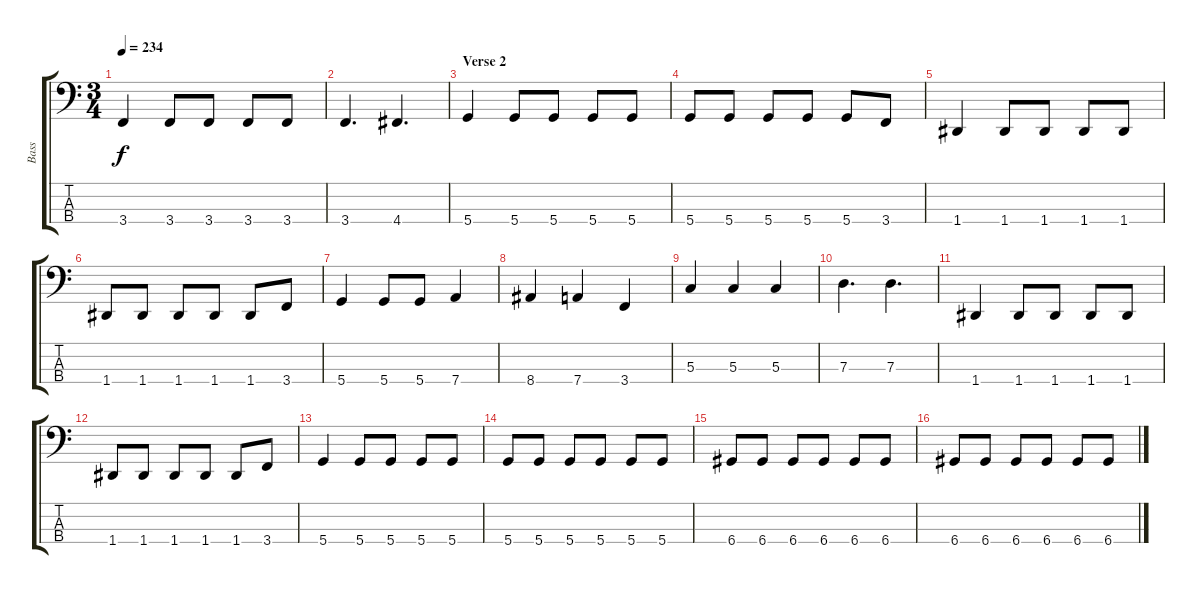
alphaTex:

\track ("Bass" "Bass") {instrument electricbasspick}
\staff {score tabs}
\tuning (F2 C2 G1 D1) {hide}
\ts (3 4)
\tempo 234
\clef f4
\ks c
3.4.4{dy f} 3.4.8 3.4.8 3.4.8 3.4.8 |
3.4.4{d} 4.4.4{d} |
\section ("" "Verse 2")
5.4.4 5.4.8 5.4.8 5.4.8 5.4.8 |
5.4.8 5.4.8 5.4.8 5.4.8 5.4.8 3.4.8 |
1.4.4 1.4.8 1.4.8 1.4.8 1.4.8 |
1.4.8 1.4.8 1.4.8 1.4.8 1.4.8 3.4.8 |
5.4.4 5.4.8 5.4.8 7.4.4 |
8.4.4 7.4.4 3.4.4 |
5.3.4 5.3.4 5.3.4 |
7.3.4{d} 7.3.4{d} |
1.4.4 1.4.8 1.4.8 1.4.8 1.4.8 |
1.4.8 1.4.8 1.4.8 1.4.8 1.4.8 3.4.8 |
5.4.4 5.4.8 5.4.8 5.4.8 5.4.8 |
5.4.8 5.4.8 5.4.8 5.4.8 5.4.8 5.4.8 |
6.4.8 6.4.8 6.4.8 6.4.8 6.4.8 6.4.8 |
6.4.8 6.4.8 6.4.8 6.4.8 6.4.8 6.4.8
